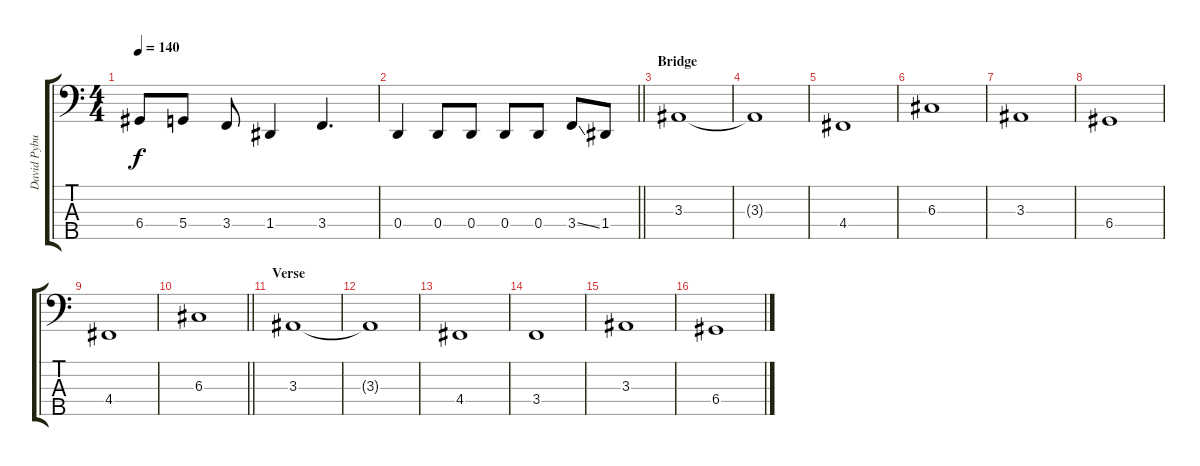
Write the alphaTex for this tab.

\track ("David Pybus" "David Pybu") {instrument electricbassfinger}
\staff {score tabs}
\tuning (F2 C2 G1 D1 A0) {hide}
\ts (4 4)
\tempo 140
\clef f4
\ks c
6.4.8{dy f} 5.4.8 3.4.8 1.4.4 3.4.4{d} |
\barLineRight lightlight
0.4.4 0.4.8 0.4.8 0.4.8 0.4.8 3.4{ss}.8 1.4.8 |
\section ("" "Bridge")
3.3.1 |
3.3{t}.1 |
4.4.1 |
6.3.1 |
3.3.1 |
6.4.1 |
4.4.1 |
\barLineRight lightlight
6.3.1 |
\section ("" "Verse")
3.3.1 |
3.3{t}.1 |
4.4.1 |
3.4.1 |
3.3.1 |
6.4.1
